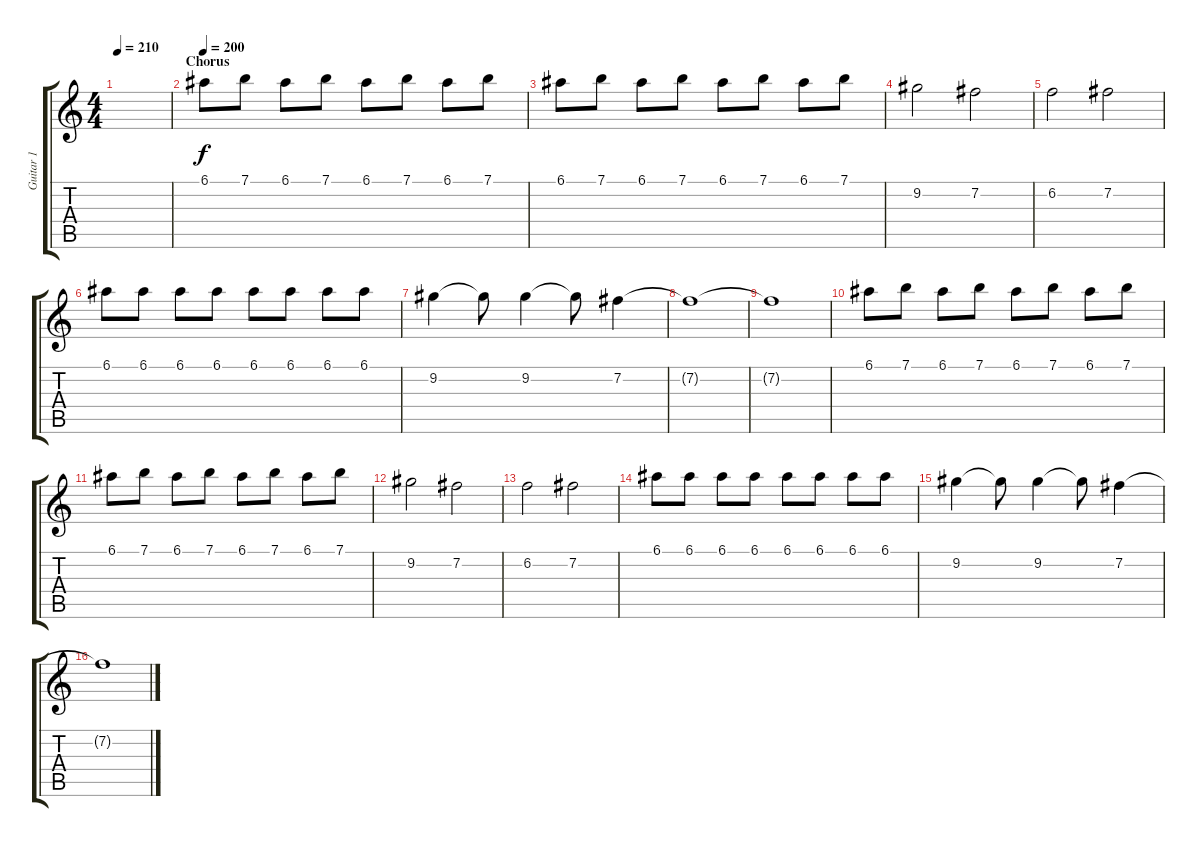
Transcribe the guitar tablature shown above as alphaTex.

\track ("Guitar 1" "Guitar 1") {instrument distortionguitar}
\staff {score tabs}
\tuning (E4 B3 G3 D3 A2 E2) {hide}
\ts (4 4)
\tempo 210
\clef g2
\ks c
|
\section ("" "Chorus")
\tempo 200
6.1.8 7.1.8 6.1.8 7.1.8 6.1.8 7.1.8 6.1.8 7.1.8 |
6.1.8 7.1.8 6.1.8 7.1.8 6.1.8 7.1.8 6.1.8 7.1.8 |
9.2.2 7.2.2 |
6.2.2 7.2.2 |
6.1.8 6.1.8 6.1.8 6.1.8 6.1.8 6.1.8 6.1.8 6.1.8 |
9.2.4 9.2{t}.8 9.2.4 9.2{t}.8 7.2.4 |
7.2{t}.1 |
7.2{t}.1 |
6.1.8 7.1.8 6.1.8 7.1.8 6.1.8 7.1.8 6.1.8 7.1.8 |
6.1.8 7.1.8 6.1.8 7.1.8 6.1.8 7.1.8 6.1.8 7.1.8 |
9.2.2 7.2.2 |
6.2.2 7.2.2 |
6.1.8 6.1.8 6.1.8 6.1.8 6.1.8 6.1.8 6.1.8 6.1.8 |
9.2.4 9.2{t}.8 9.2.4 9.2{t}.8 7.2.4 |
7.2{t}.1
